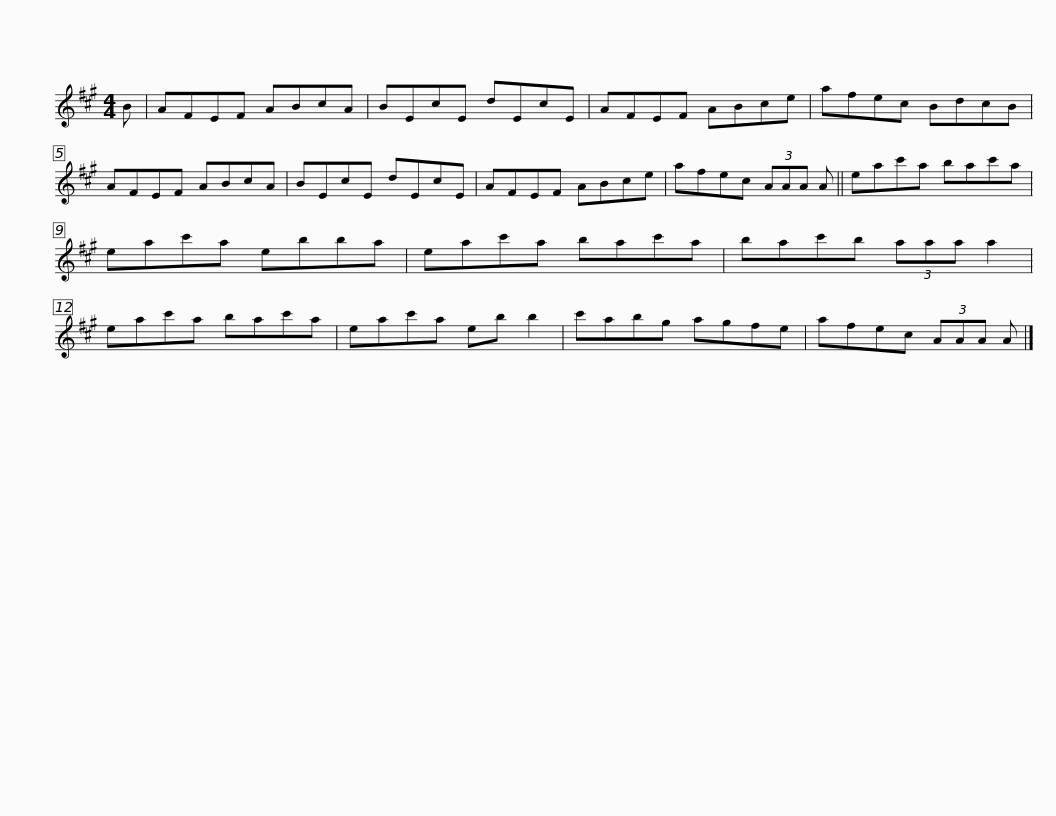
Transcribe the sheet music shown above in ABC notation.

X:1
L:1/8
M:4/4
I:linebreak $
K:A
V:1 treble
V:1
 B | AFEF ABcA | BEcE dEcE | AFEF ABce | afec BdcB | %5
 AFEF ABcA |$ BEcE dEcE | AFEF ABce | afec (3AAA A || eac'a bac'a | %10
 eac'a ebba |$ eac'a bac'a | bac'b (3aaa a2 | eac'a bac'a | eac'a eb b2 |$ %15
 c'abg agfe | afec (3AAA A |] %17
